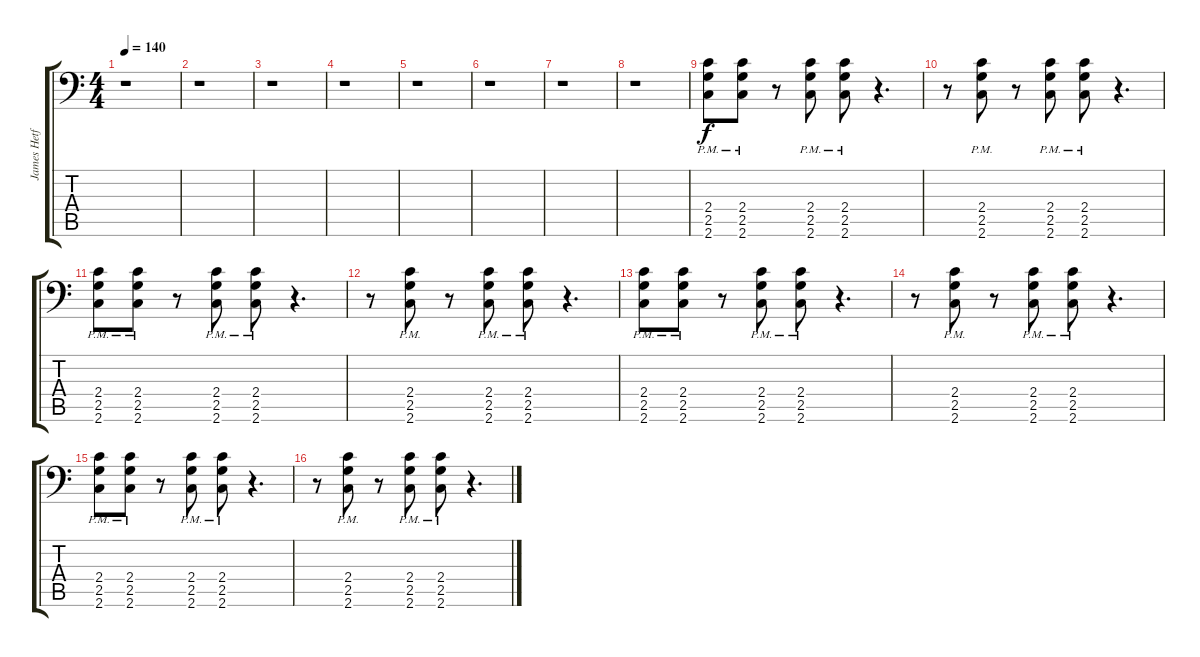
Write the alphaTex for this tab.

\track ("James Hetfield" "James Hetf") {instrument distortionguitar}
\staff {score tabs}
\tuning (C4 G3 Eb3 Bb2 F2 Bb1) {hide}
\ts (4 4)
\tempo 140
\clef f4
\ks c
r.1{dy f instrument distortionguitar} |
r.1 |
r.1 |
r.1 |
r.1 |
r.1 |
r.1 |
r.1 |
(2.4{pm} 2.5 2.6).8 (2.4{pm} 2.5 2.6).8 r.8 (2.4{pm} 2.5 2.6).8 (2.4{pm} 2.5 2.6).8 r.4{d} |
r.8 (2.4{pm} 2.5 2.6).8 r.8 (2.4{pm} 2.5 2.6).8 (2.4{pm} 2.5 2.6).8 r.4{d} |
(2.4{pm} 2.5 2.6).8 (2.4{pm} 2.5 2.6).8 r.8 (2.4{pm} 2.5 2.6).8 (2.4{pm} 2.5 2.6).8 r.4{d} |
r.8 (2.4{pm} 2.5 2.6).8 r.8 (2.4{pm} 2.5 2.6).8 (2.4{pm} 2.5 2.6).8 r.4{d} |
(2.4{pm} 2.5 2.6).8 (2.4{pm} 2.5 2.6).8 r.8 (2.4{pm} 2.5 2.6).8 (2.4{pm} 2.5 2.6).8 r.4{d} |
r.8 (2.4{pm} 2.5 2.6).8 r.8 (2.4{pm} 2.5 2.6).8 (2.4{pm} 2.5 2.6).8 r.4{d} |
(2.4{pm} 2.5 2.6).8 (2.4{pm} 2.5 2.6).8 r.8 (2.4{pm} 2.5 2.6).8 (2.4{pm} 2.5 2.6).8 r.4{d} |
r.8 (2.4{pm} 2.5 2.6).8 r.8 (2.4{pm} 2.5 2.6).8 (2.4{pm} 2.5 2.6).8 r.4{d}
